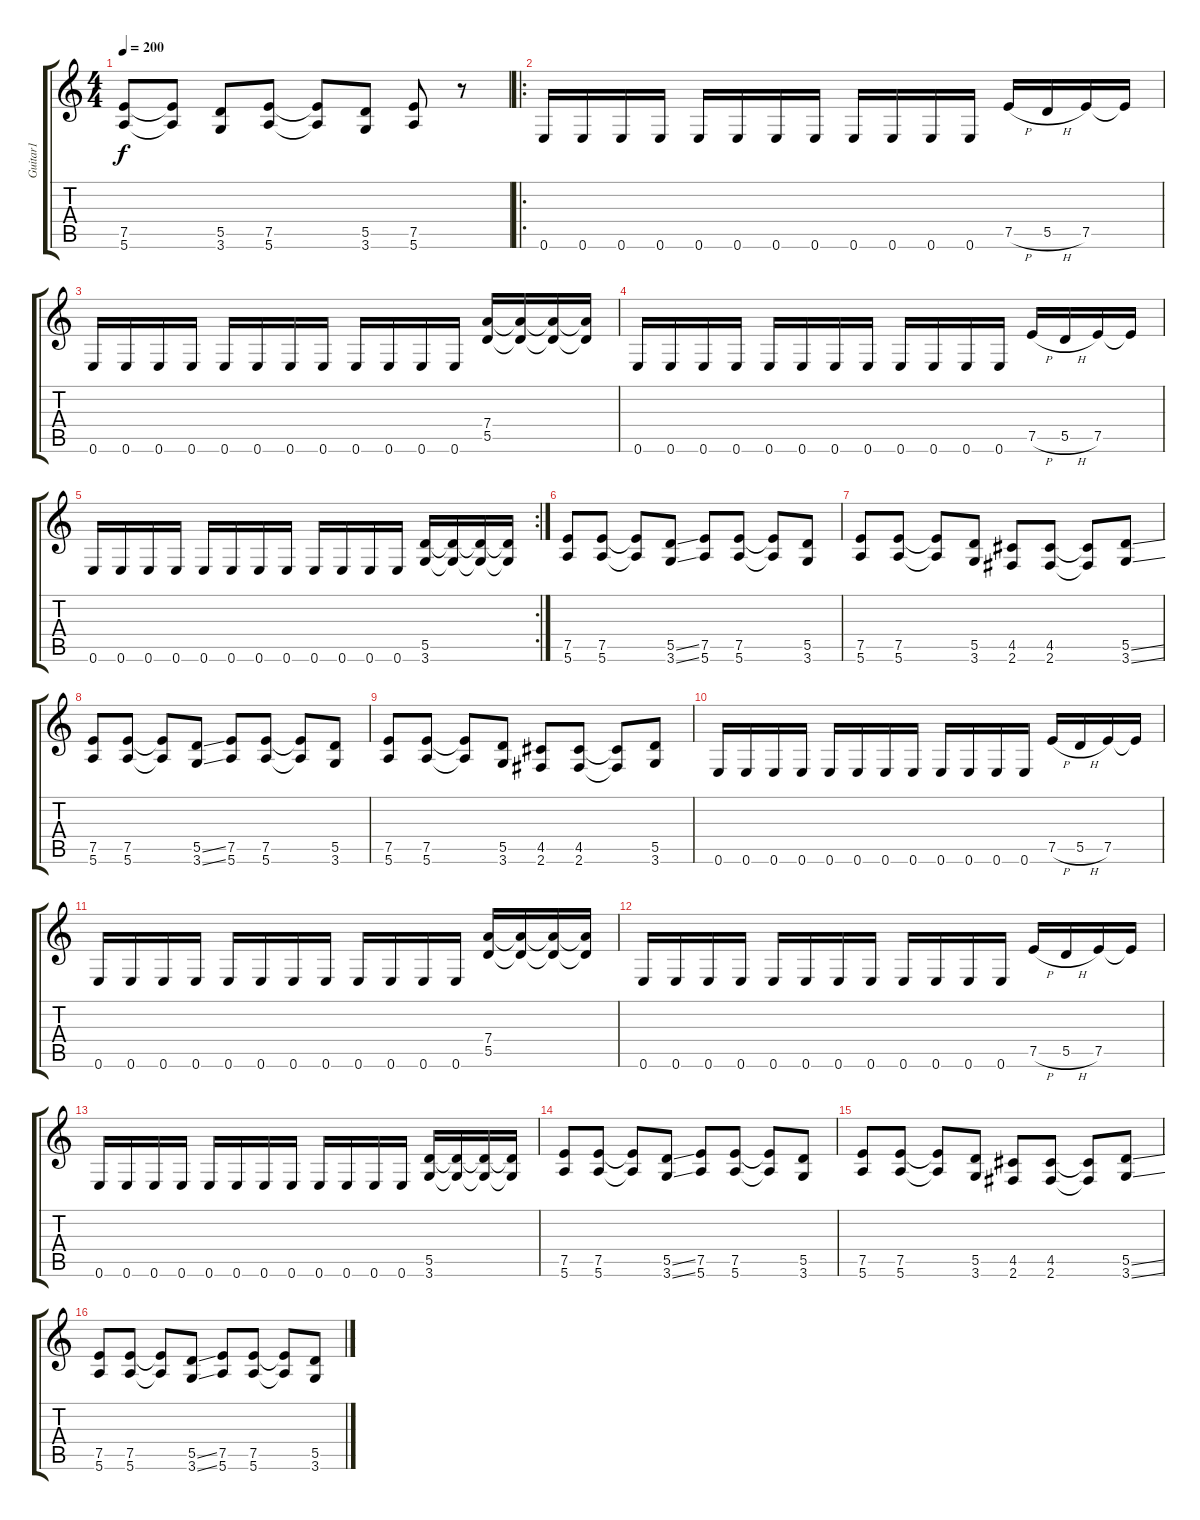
\track ("Guitar1" "Guitar1") {instrument distortionguitar}
\staff {score tabs}
\tuning (E4 B3 G3 D3 A2 E2) {hide}
\ts (4 4)
\tempo 200
\clef g2
\ks c
(7.5 5.6).8{dy f} (7.5{t} 5.6{t}).8 (5.5 3.6).8 (7.5 5.6).8 (7.5{t} 5.6{t}).8 (5.5 3.6).8 (7.5 5.6).8 r.8 |
\ro
0.6.16{instrument distortionguitar} 0.6.16 0.6.16 0.6.16 0.6.16 0.6.16 0.6.16 0.6.16 0.6.16 0.6.16 0.6.16 0.6.16 7.5{h}.16 5.5{h}.16 7.5.16 7.5{t}.16 |
0.6.16 0.6.16 0.6.16 0.6.16 0.6.16 0.6.16 0.6.16 0.6.16 0.6.16 0.6.16 0.6.16 0.6.16 (7.4 5.5).16 (7.4{t} 5.5{t}).16 (7.4{t} 5.5{t}).16 (7.4{t} 5.5{t}).16 |
0.6.16{instrument distortionguitar} 0.6.16 0.6.16 0.6.16 0.6.16 0.6.16 0.6.16 0.6.16 0.6.16 0.6.16 0.6.16 0.6.16 7.5{h}.16 5.5{h}.16 7.5.16 7.5{t}.16 |
\rc 2
0.6.16 0.6.16 0.6.16 0.6.16 0.6.16 0.6.16 0.6.16 0.6.16 0.6.16 0.6.16 0.6.16 0.6.16 (5.5 3.6).16 (5.5{t} 3.6{t}).16 (5.5{t} 3.6{t}).16 (5.5{t} 3.6{t}).16 |
(7.5 5.6).8 (7.5 5.6).8 (7.5{t} 5.6{t}).8 (5.5{ss} 3.6{ss}).8 (7.5 5.6).8 (7.5 5.6).8 (7.5{t} 5.6{t}).8 (5.5 3.6).8 |
(7.5 5.6).8 (7.5 5.6).8 (7.5{t} 5.6{t}).8 (5.5 3.6).8 (4.5 2.6).8 (4.5 2.6).8 (4.5{t} 2.6{t}).8 (5.5{ss} 3.6{ss}).8 |
(7.5 5.6).8 (7.5 5.6).8 (7.5{t} 5.6{t}).8 (5.5{ss} 3.6{ss}).8 (7.5 5.6).8 (7.5 5.6).8 (7.5{t} 5.6{t}).8 (5.5 3.6).8 |
(7.5 5.6).8 (7.5 5.6).8 (7.5{t} 5.6{t}).8 (5.5 3.6).8 (4.5 2.6).8 (4.5 2.6).8 (4.5{t} 2.6{t}).8 (5.5 3.6).8 |
0.6.16{instrument distortionguitar} 0.6.16 0.6.16 0.6.16 0.6.16 0.6.16 0.6.16 0.6.16 0.6.16 0.6.16 0.6.16 0.6.16 7.5{h}.16 5.5{h}.16 7.5.16 7.5{t}.16 |
0.6.16 0.6.16 0.6.16 0.6.16 0.6.16 0.6.16 0.6.16 0.6.16 0.6.16 0.6.16 0.6.16 0.6.16 (7.4 5.5).16 (7.4{t} 5.5{t}).16 (7.4{t} 5.5{t}).16 (7.4{t} 5.5{t}).16 |
0.6.16{instrument distortionguitar} 0.6.16 0.6.16 0.6.16 0.6.16 0.6.16 0.6.16 0.6.16 0.6.16 0.6.16 0.6.16 0.6.16 7.5{h}.16 5.5{h}.16 7.5.16 7.5{t}.16 |
0.6.16 0.6.16 0.6.16 0.6.16 0.6.16 0.6.16 0.6.16 0.6.16 0.6.16 0.6.16 0.6.16 0.6.16 (5.5 3.6).16 (5.5{t} 3.6{t}).16 (5.5{t} 3.6{t}).16 (5.5{t} 3.6{t}).16 |
(7.5 5.6).8 (7.5 5.6).8 (7.5{t} 5.6{t}).8 (5.5{ss} 3.6{ss}).8 (7.5 5.6).8 (7.5 5.6).8 (7.5{t} 5.6{t}).8 (5.5 3.6).8 |
(7.5 5.6).8 (7.5 5.6).8 (7.5{t} 5.6{t}).8 (5.5 3.6).8 (4.5 2.6).8 (4.5 2.6).8 (4.5{t} 2.6{t}).8 (5.5{ss} 3.6{ss}).8 |
(7.5 5.6).8 (7.5 5.6).8 (7.5{t} 5.6{t}).8 (5.5{ss} 3.6{ss}).8 (7.5 5.6).8 (7.5 5.6).8 (7.5{t} 5.6{t}).8 (5.5 3.6).8
